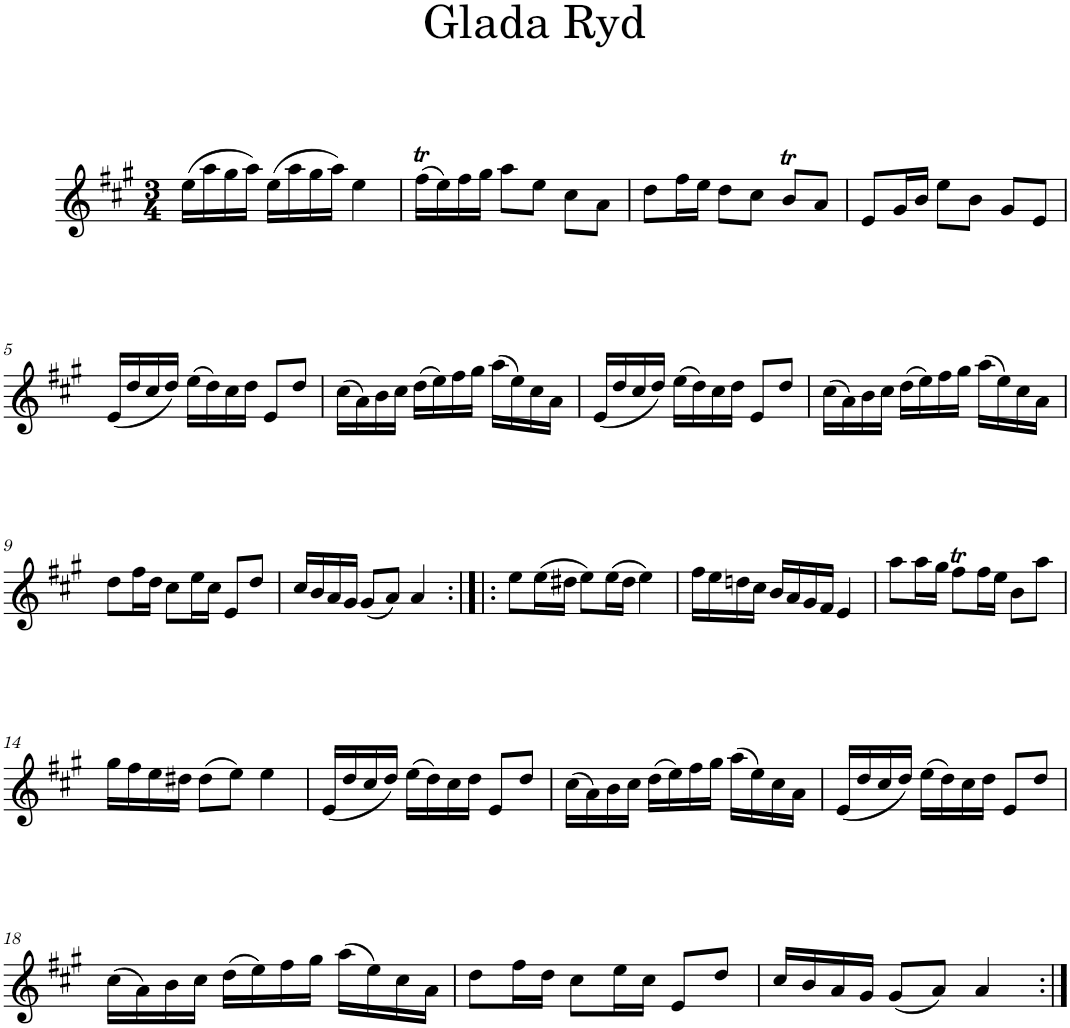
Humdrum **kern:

**kern
*part1
*staff1
*I"Piano
*I'Pno
*clefG2
*k[f#c#g#]
*A:
*M3/4
=1
(16ee\LL
16aa\
16gg#\
16aa\JJ)
(16ee\LL
16aa\
16gg#\
16aa\JJ)
4ee\
=2
(16ff#T\LL
16ee\)
16ff#\
16gg#\JJ
8aa\L
8ee\J
8cc#\L
8a\J
=3
8dd\L
16ff#\L
16ee\JJ
8dd\L
8cc#\J
8bT/L
8a/J
=4
8e/L
16g#/L
16b/JJ
8ee\L
8b\J
8g#/L
8e/J
!!LO:LB:g=z
=5
(16e/LL
16dd/
16cc#/
16dd/JJ)
(16ee\LL
16dd\)
16cc#\
16dd\JJ
8e/L
8dd/J
=6
(16cc#\LL
16a\)
16b\
16cc#\JJ
(16dd\LL
16ee\)
16ff#\
16gg#\JJ
(16aa\LL
16ee\)
16cc#\
16a\JJ
=7
(16e/LL
16dd/
16cc#/
16dd/JJ)
(16ee\LL
16dd\)
16cc#\
16dd\JJ
8e/L
8dd/J
=8
(16cc#\LL
16a\)
16b\
16cc#\JJ
(16dd\LL
16ee\)
16ff#\
16gg#\JJ
(16aa\LL
16ee\)
16cc#\
16a\JJ
!!LO:LB:g=z
=9
8dd\L
16ff#\L
16dd\JJ
8cc#\L
16ee\L
16cc#\JJ
8e/L
8dd/J
=10
16cc#/LL
16b/
16a/
16g#/JJ
(8g#/L
8a/J)
4a/
=11:|!|:
8ee\L
(16ee\L
16dd#X\JJ
8ee\L)
(16ee\L
16dd#\JJ
4ee\)
=12
16ff#\LL
16ee\
16ddn\
16cc#\JJ
16b/LL
16a/
16g#/
16f#/JJ
4e/
=13
8aa\L
16aa\L
16gg#\JJ
8ff#T\L
16ff#\L
16ee\JJ
8b\L
8aa\J
!!LO:LB:g=z
=14
16gg#\LL
16ff#\
16ee\
16dd#X\JJ
(8dd#\L
8ee\J)
4ee\
=15
(16e/LL
16dd/
16cc#/
16dd/JJ)
(16ee\LL
16dd\)
16cc#\
16dd\JJ
8e/L
8dd/J
=16
(16cc#\LL
16a\)
16b\
16cc#\JJ
(16dd\LL
16ee\)
16ff#\
16gg#\JJ
(16aa\LL
16ee\)
16cc#\
16a\JJ
=17
(16e/LL
16dd/
16cc#/
16dd/JJ)
(16ee\LL
16dd\)
16cc#\
16dd\JJ
8e/L
8dd/J
!!LO:LB:g=z
=18
(16cc#\LL
16a\)
16b\
16cc#\JJ
(16dd\LL
16ee\)
16ff#\
16gg#\JJ
(16aa\LL
16ee\)
16cc#\
16a\JJ
=19
8dd\L
16ff#\L
16dd\JJ
8cc#\L
16ee\L
16cc#\JJ
8e/L
8dd/J
=20
16cc#/LL
16b/
16a/
16g#/JJ
(8g#/L
8a/J)
4a/
=:|!
*-
